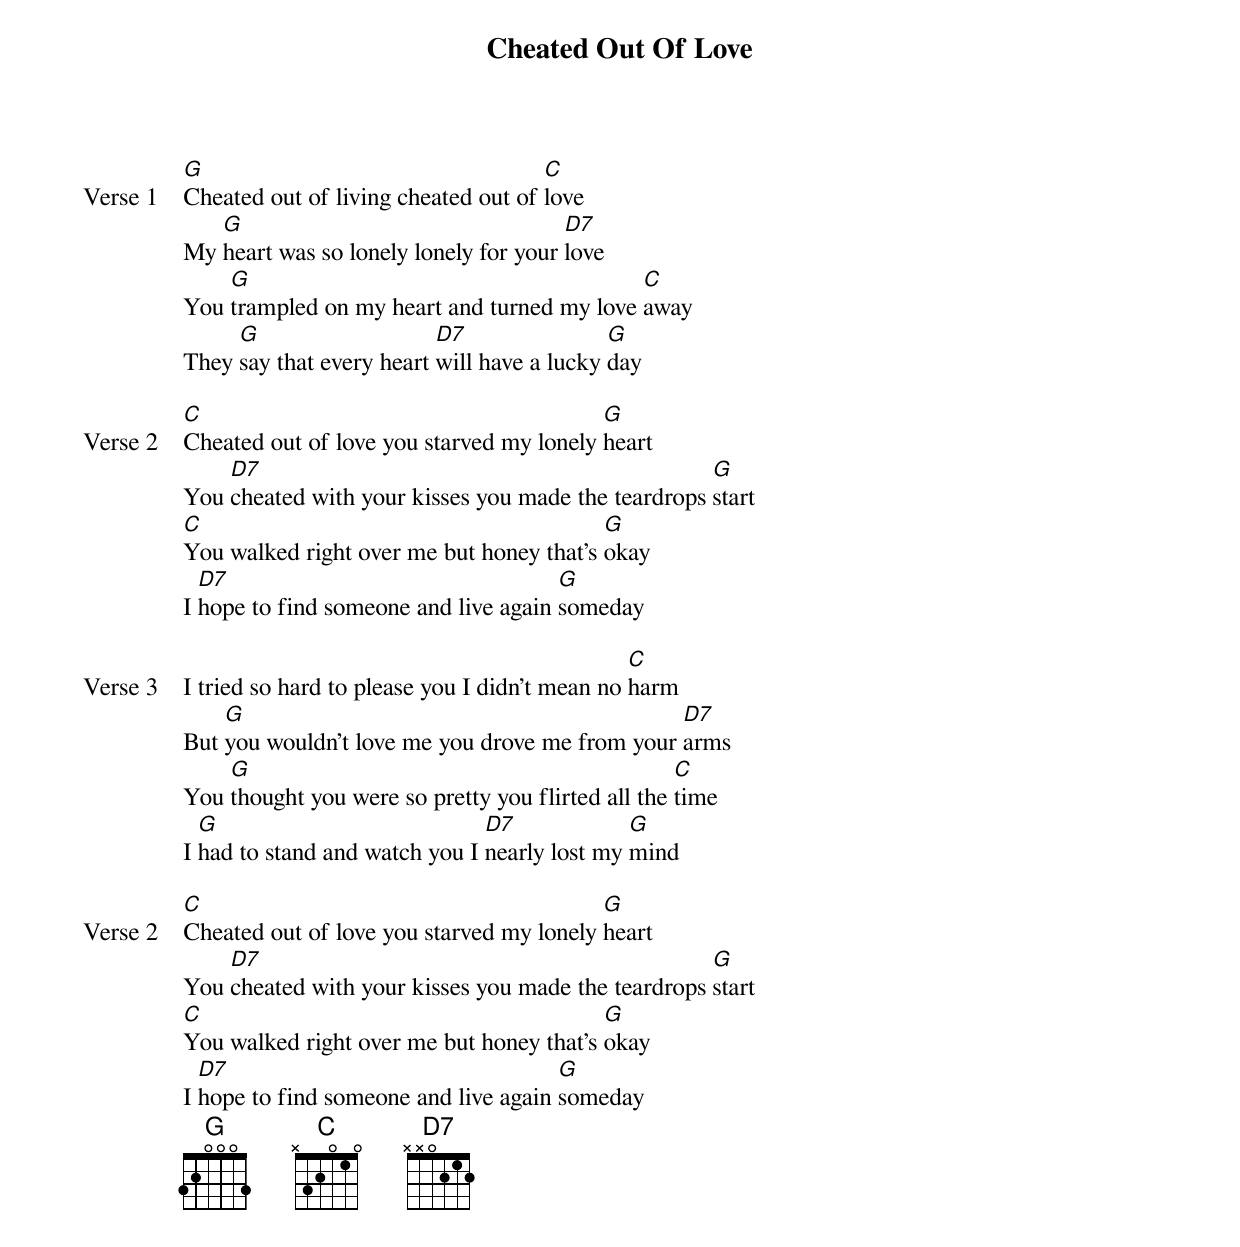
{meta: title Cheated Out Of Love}
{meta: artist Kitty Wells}
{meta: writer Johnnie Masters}

{start_of_verse: Verse 1}
[G]Cheated out of living cheated out of [C]love
My [G]heart was so lonely lonely for your [D7]love
You [G]trampled on my heart and turned my love [C]away
They [G]say that every heart [D7]will have a lucky [G]day
{end_of_verse}

{start_of_verse: Verse 2}
[C]Cheated out of love you starved my lonely [G]heart
You [D7]cheated with your kisses you made the teardrops [G]start
[C]You walked right over me but honey that's [G]okay
I [D7]hope to find someone and live again [G]someday
{end_of_verse}

{start_of_verse: Verse 3}
I tried so hard to please you I didn't mean no [C]harm
But [G]you wouldn't love me you drove me from your [D7]arms
You [G]thought you were so pretty you flirted all the [C]time
I [G]had to stand and watch you I [D7]nearly lost my [G]mind
{end_of_verse}

{start_of_verse: Verse 2}
[C]Cheated out of love you starved my lonely [G]heart
You [D7]cheated with your kisses you made the teardrops [G]start
[C]You walked right over me but honey that's [G]okay
I [D7]hope to find someone and live again [G]someday
{end_of_verse}
